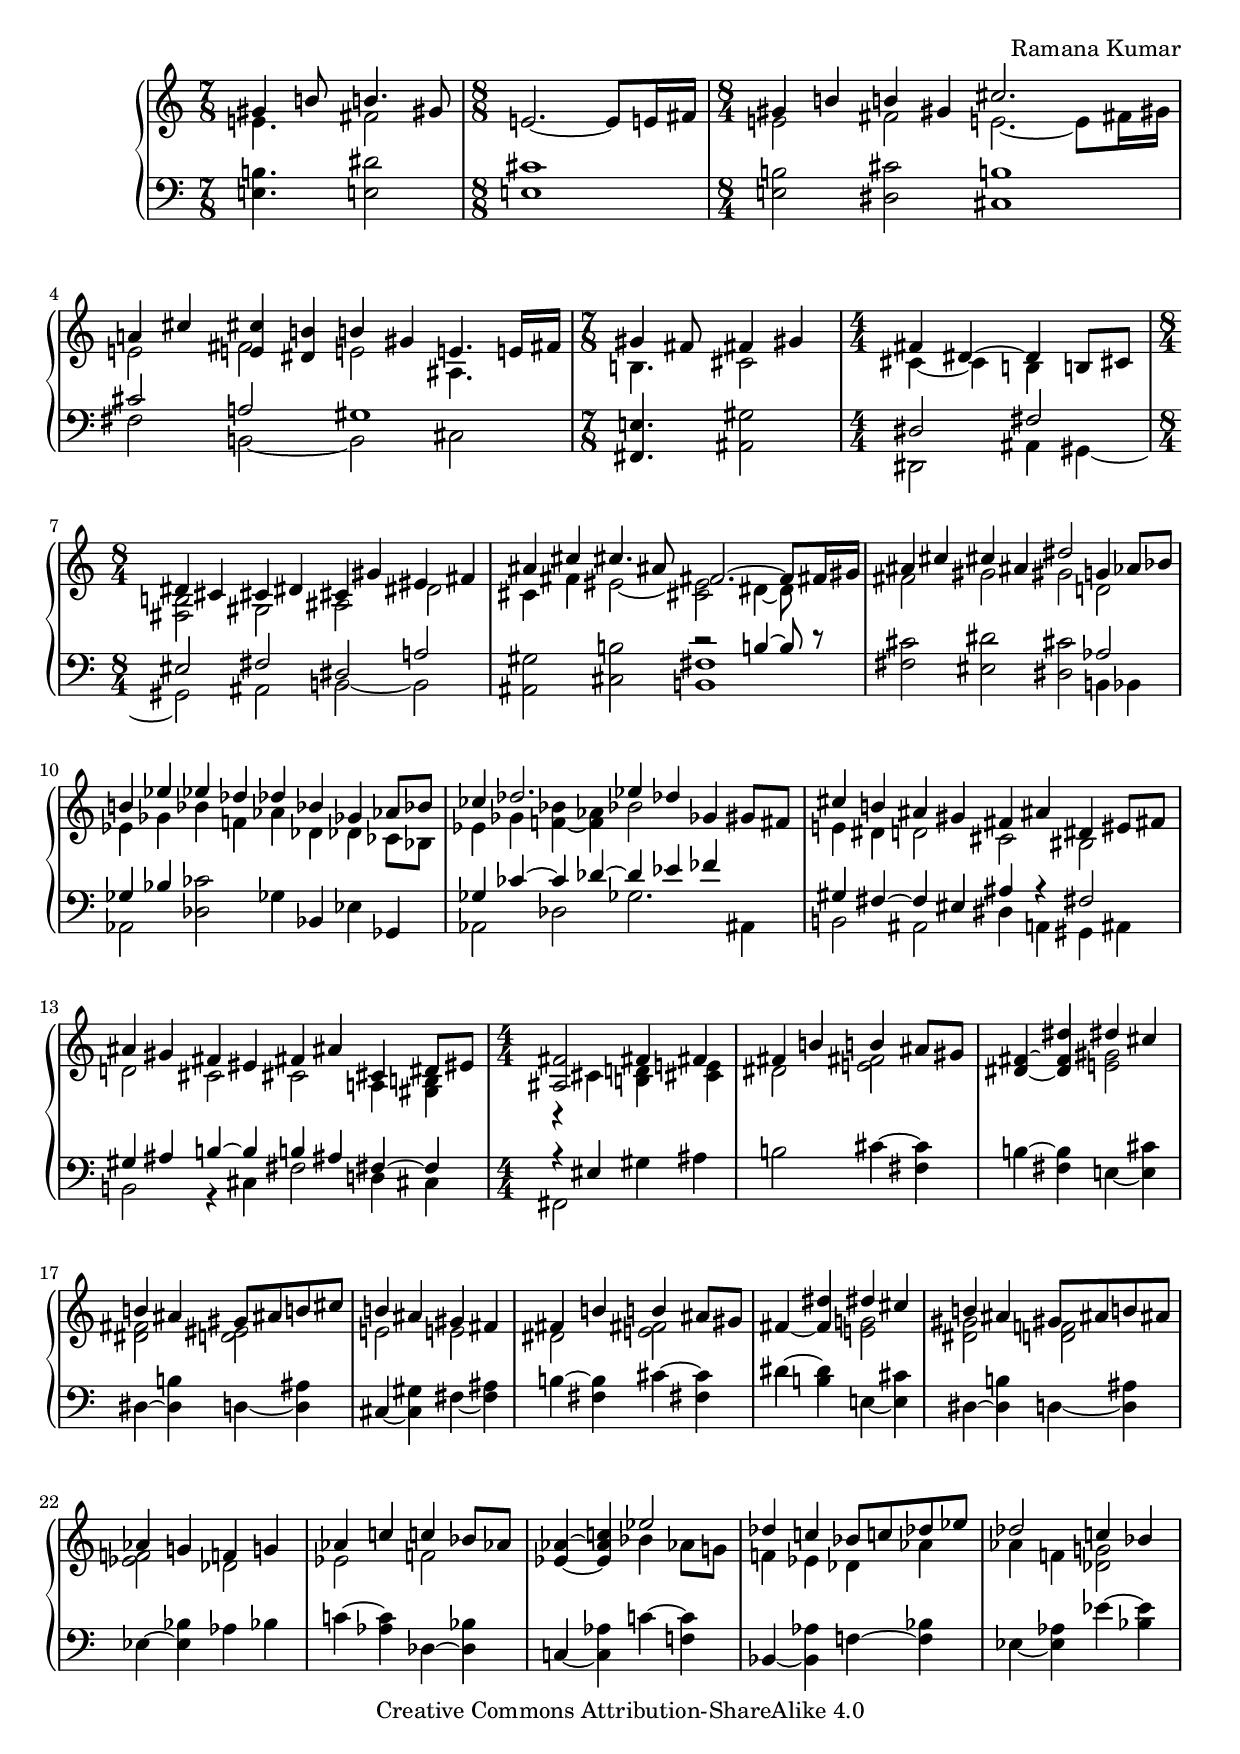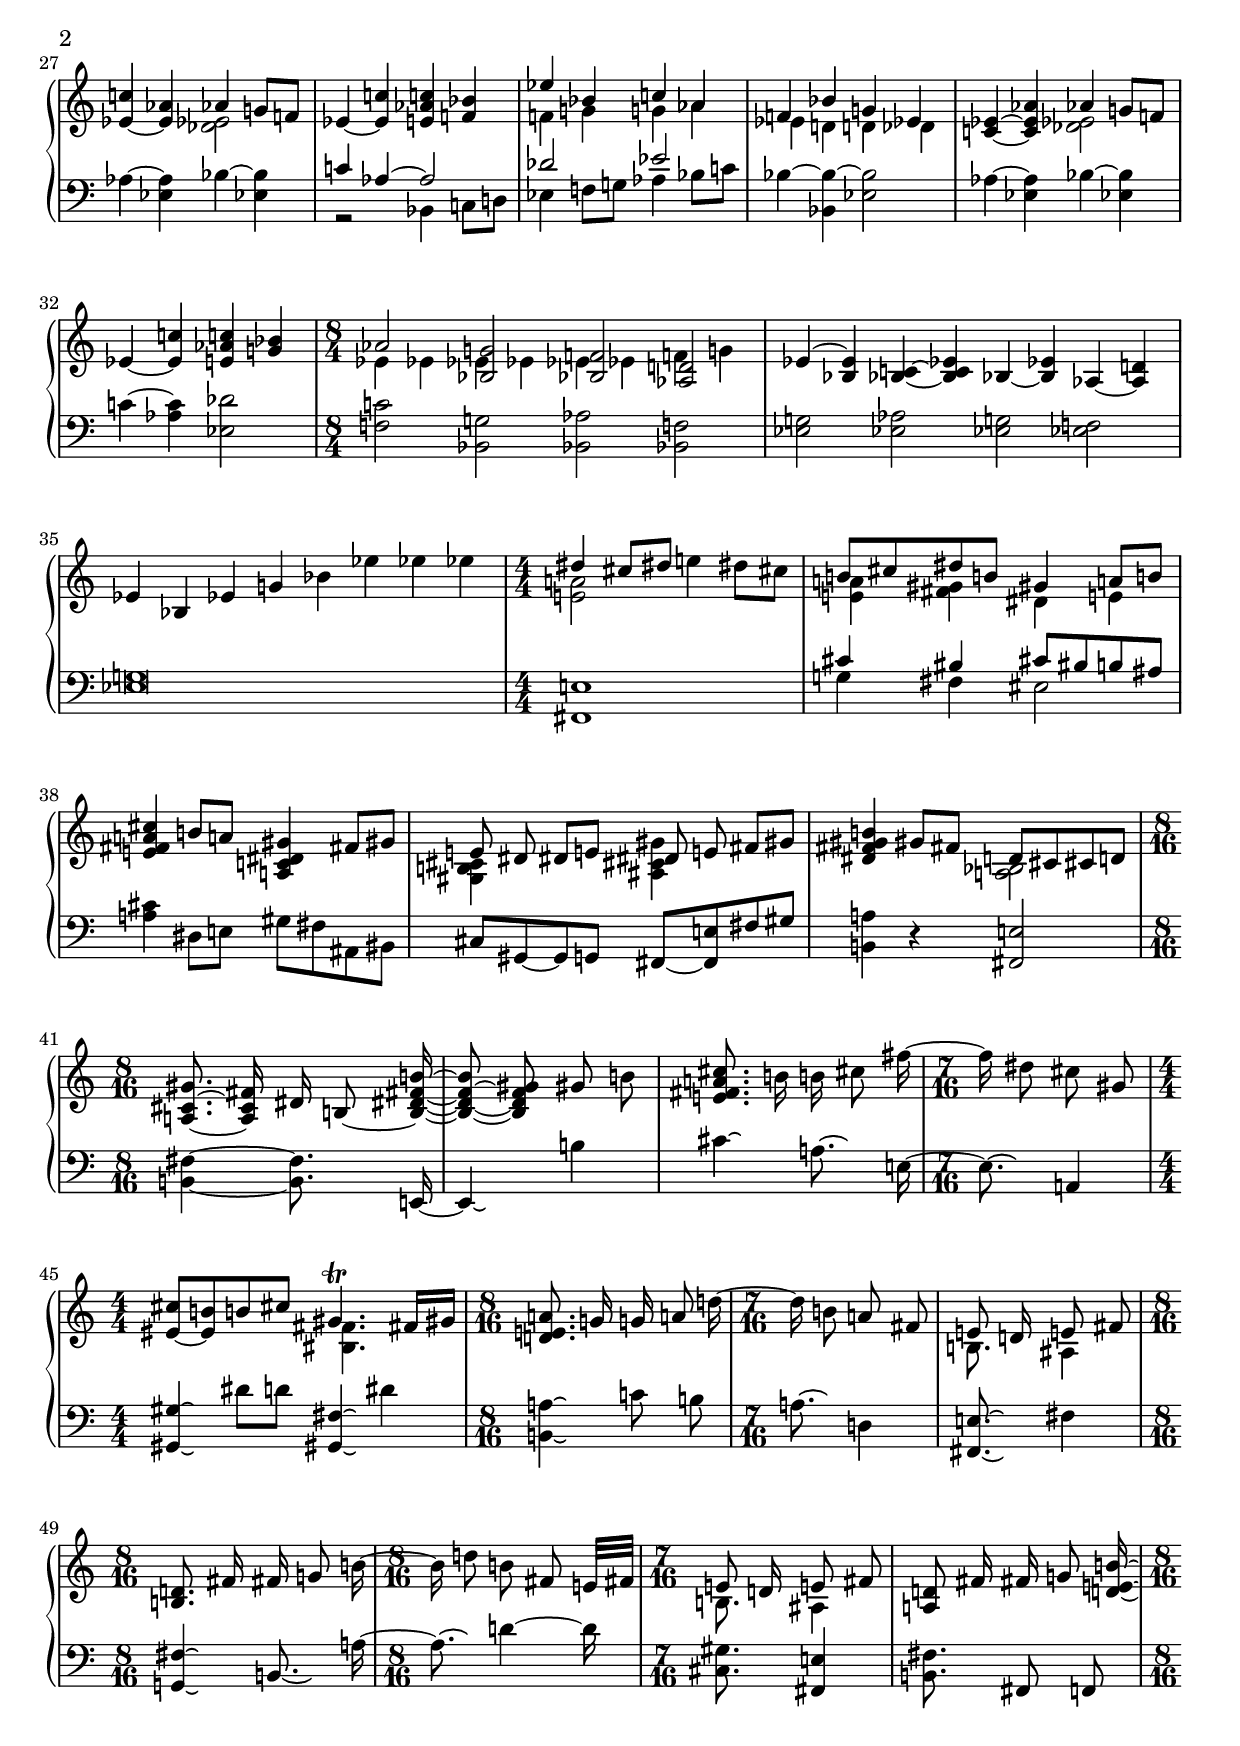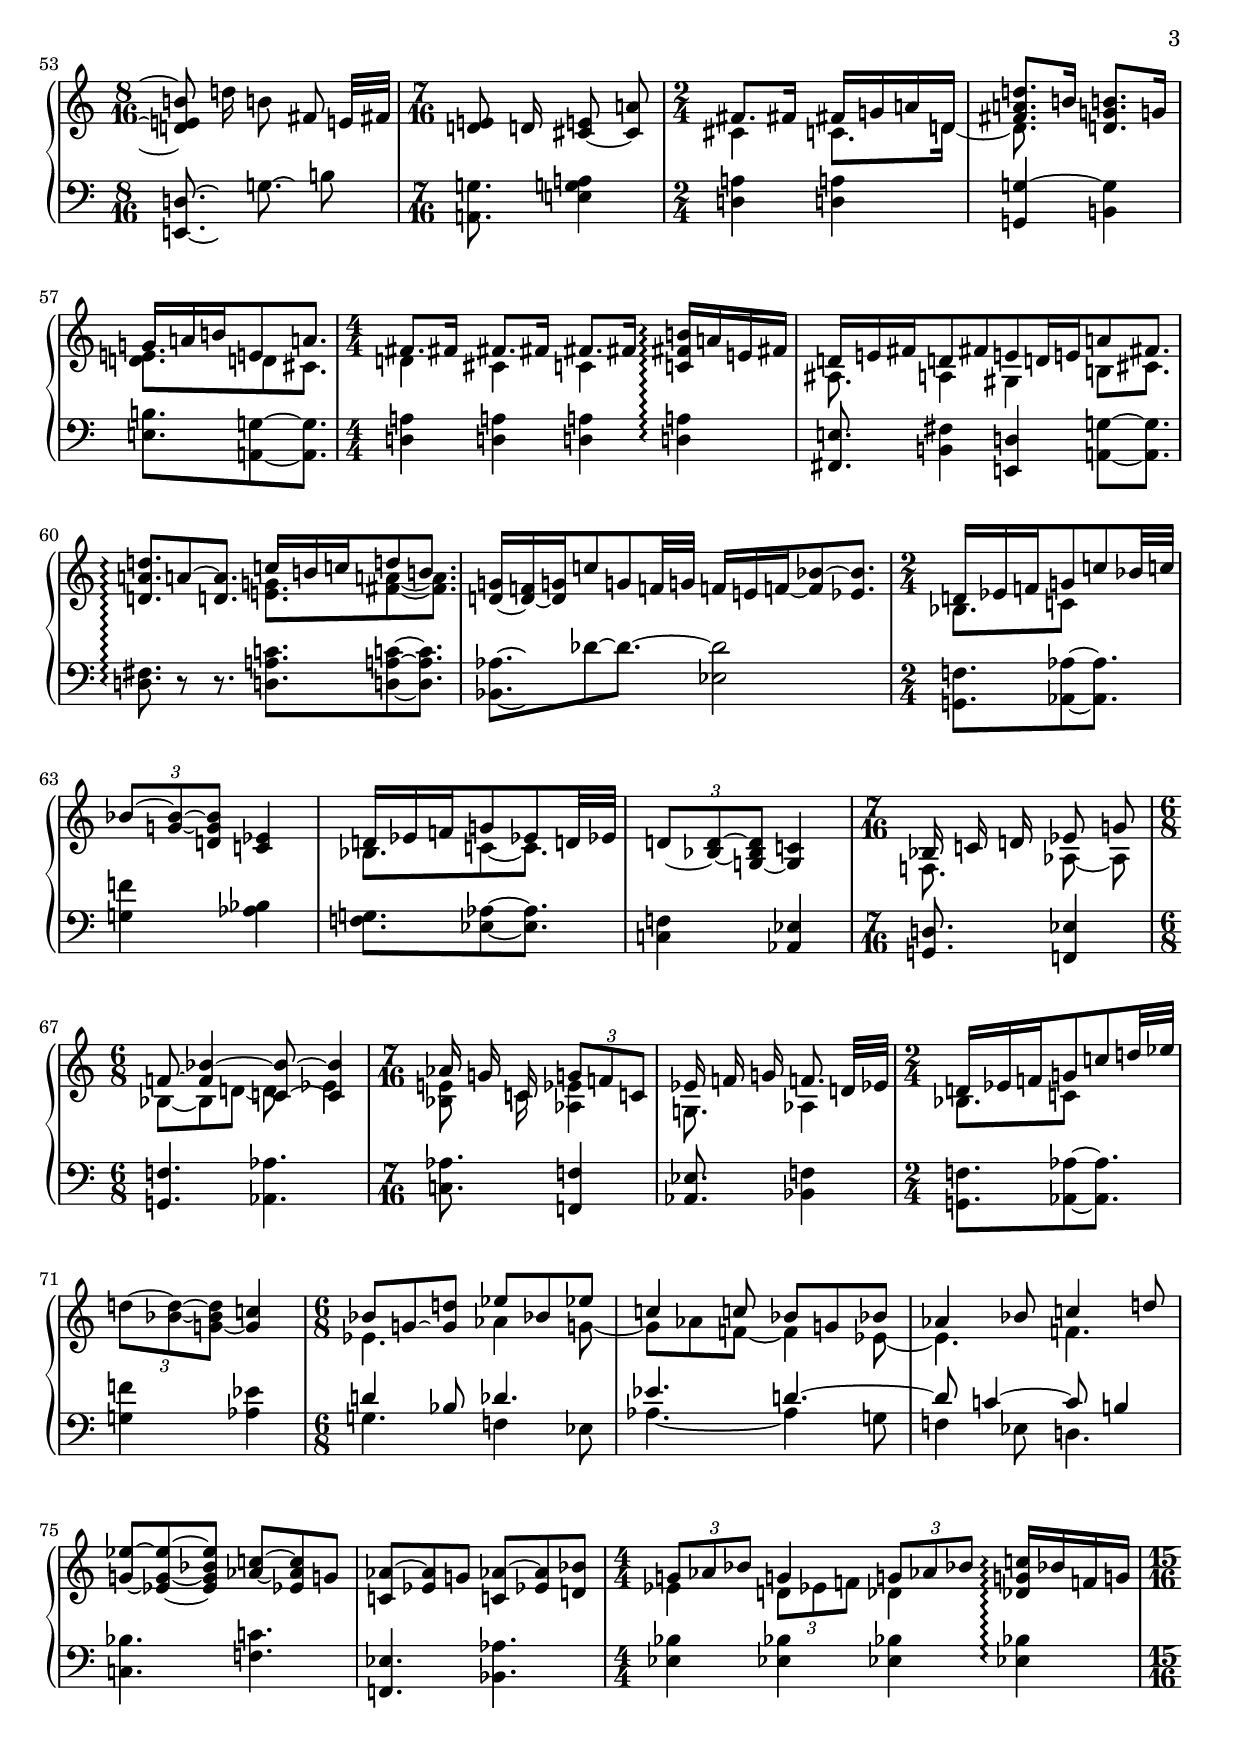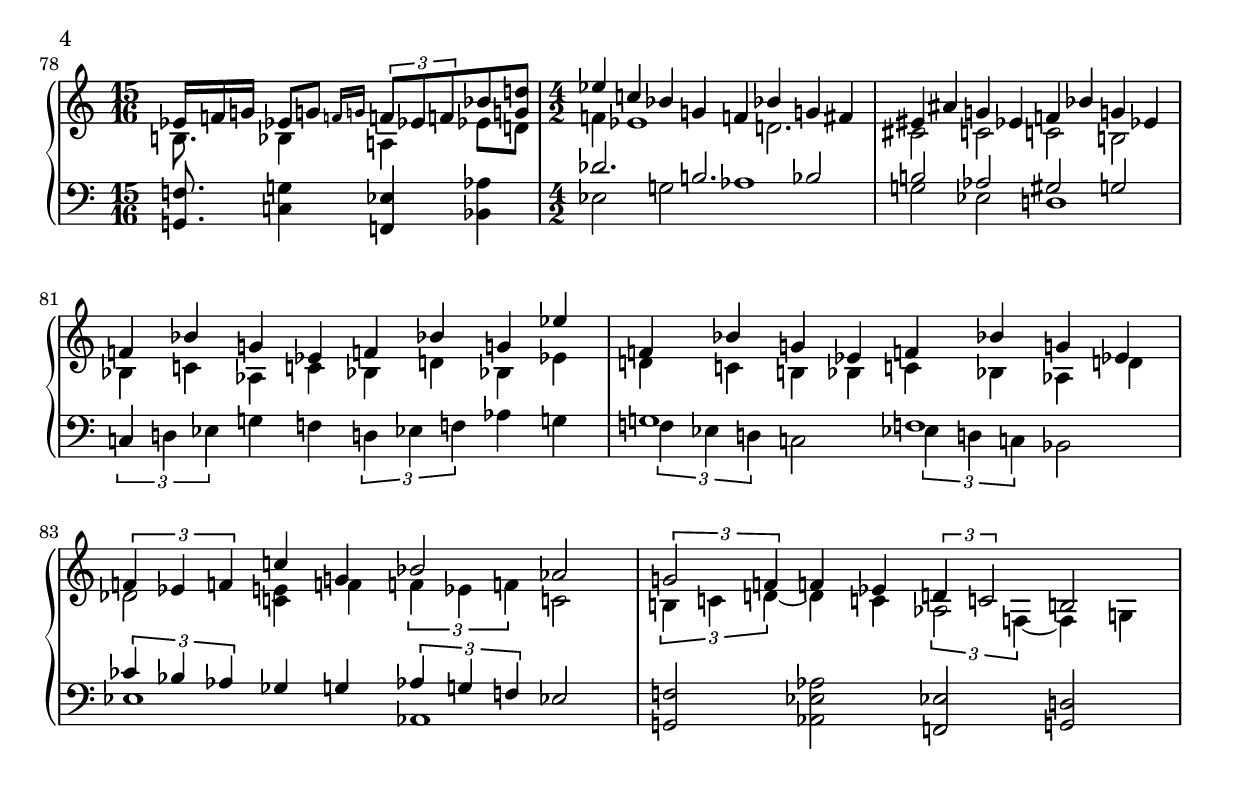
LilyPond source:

\version "2.24.0"

\header {
% title = "tbd"
  composer = "Ramana Kumar"
  date = "2015"
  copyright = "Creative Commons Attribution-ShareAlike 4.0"
% dedication = "tbd"
}

#(set-default-paper-size "a4" 'portrait)
#(ly:set-option 'point-and-click #f)

\score {
  \new PianoStaff <<
    \new Staff {
      \accidentalStyle PianoStaff.dodecaphonic
      \override PianoStaff.TimeSignature.style = #'numbered
      \set PianoStaff.connectArpeggios = ##t

      \clef treble

      \time 7/8
      << { gis'4 b'8 b'4. gis'8 }
      \\ { e'4. fis'2 } >>
      |

      \time 8/8
      e'2. ~ e'8 e'16 fis'
      |

      \time 8/4
      << { gis'4 b' b' gis' cis''2. s8 }
      \\ { e'2 fis' e'2. ~ e'8 fis'16 gis' } >>
      |

      << { a'4 cis'' < e' cis''> < dis' b'> b' gis' e'4. e'16 fis' }
      \\ { e'2 fis' e' ais4. s8 } >>
      |

      \time 7/8
      << { gis'4 fis'8 fis'4 gis' }
      \\ { b4. cis'2 } >>
      |

      \time 4/4
      << { fis'4 dis'4 ~ dis' b8 cis' }
      \\ { cis'4 ~ cis' b s } >>
      |

      \time 8/4
      << { dis'4 cis' cis' dis' cis' gis' eis' fis' }
      \\ { < fis b>2 gis ais dis' } >>
      |

      << { ais'4 cis'' cis''4. ais'8 fis'2. ~ fis'8 fis'16 gis' }
      \\ { cis'4 fis' eis'2 ~ < cis' eis'> dis'4 ~ dis'8 } >>
      |

      << { ais'4 cis'' cis'' ais' dis''2 g'4 aes'8 bes' }
      \\ { fis'2 gis' gis' d' } >>
      |

      << { b'4 ees'' ees'' des'' des'' bes' ges' aes'8 bes' }
      \\ { ees'4 ges' bes' f' aes' des' des' ces'8 bes } >>
      |

      << { ces''4 des''2. ees''4 des'' ges' gis'8 fis' }
      \\ { ees'4 ges' < f' bes'> ~ < f' aes'> bes'2 s } >>
      |

      << { cis''4 b' ais' gis' fis' ais' dis' eis'8 fis' }
      \\ { e'4 dis' d'2 cis' bis } >>
      |

      << { ais'4 gis' fis' eis' fis' ais' cis' dis'8 eis' }
      \\ { d'2 cis' cis' a4 <gis b> } >>
      |

      \time 4/4
      << { <ais fis'>2 fis'4 fis' }
      \\ { r4 cis' < b d'> < cis' e'> } >>
      |

      << { fis'4 b' b' ais'8 gis' }
      \\ { dis'2 < e' fis'> } >>
      |

      < dis' fis'>4 ~ < dis' fis' dis''> << { dis'' cis'' } \\  < e' gis'>2 >>
      |

      << { b'4 ais' gis'8 ais' b' cis'' }
      \\ { < dis' fis'>2 < d' eis'> } >>
      |

      << { b'4 ais' gis' fis' }
      \\ {e'2 e' } >>
      |

      << { fis'4 b' b' ais'8 gis' }
      \\ { dis'2 < e' fis'> } >>
      |

      fis'4 ~ < fis' dis''> << { dis'' cis'' } \\  < e' g'>2 >>
      |

      << { b'4 ais' gis'8 ais' b' ais' }
      \\ { < dis' gis'>2 < d' f'> } >>
      |

      << { aes'4 g' f' g' }
      \\ { < ees' f'>2 des' } >>
      |

      << { aes'4 c'' c'' bes'8 aes' }
      \\ { ees'2 f' } >>
      |

      < ees' aes'>4 ~ < ees' aes' c''>
      << { ees''2 } \\ { bes'4 aes'8 g' } >>
      |

      << { des''4 c'' bes'8 c'' des'' ees'' }
      \\ { f'4 ees' des' aes' } >>
      |

      << { des''2 c''4 bes' }
      \\ { aes'4 f' < des' g'>2 } >>
      |

      < ees' c''>4 ~ < ees' aes'> << { aes' g'8 f' } \\ < des' ees'>2 >>
      |

      ees'4 ~ < ees' c''> < e' aes' c''> < f' bes'>
      |

      << { ees''4 bes' c'' aes' }
      \\ { f' g' g' aes' } >>
      |

      << { f' bes' g' ees' }
      \\ { ees' d' d' des' } >>
      |

      < c' ees'>4 ~ < c' ees' aes'> << { aes' g'8 f' } \\ < des' ees'>2 >>
      |

      ees'4 ~ < ees' c''> < e' aes' c''> < g' bes'>
      |

      \time 8/4
      << { aes'2 < bes g'> < bes f'> < aes d'> }
      \\ { ees'4 ees' ees' ees' ees' ees' f' g' } >>
      |

      ees'4 ~ < ees' bes> < bes c'> ~ < bes c' ees'>
      bes4 ~ < bes ees'> aes ~ < aes d'>
      |

      ees'4 bes ees' g' bes' ees'' ees'' ees''
      |

      \time 4/4
      << { dis''4 cis''8 dis'' } \\ < e' a'>2 >> e''4 dis''8 cis''
      |

      << { b'8 cis'' dis'' b' gis'4 a'8 b' }
      \\ { < e' a'>4 < fis' gis'> dis' e' } >>
      |

      < e' fis' a' cis''>4 b'8 a' < a c' dis' gis'>4 fis'8 gis'
      |

      << { e'8 dis' } \\ { < gis b cis'>4} >> dis'8 e'
      << { dis'8 e' } \\ { < ais cis' gis'>4 } >> fis'8 gis'
      |

      < dis' fis' gis' b'>4 gis'8 fis'
      << { d'8 cis' cis' d' }
      \\ { < a bes>2 } >>
      |

      \time 8/16
      < a cis' gis'>8. ~ < a cis' fis'>16 dis' b8 ~
      < b dis' fis' b'>16 ~
      |
      < b dis' fis' b'>8 ~
      < b dis' fis' gis'>8 gis' b'
      |

      < e' fis' a' cis''>8. b'16 b' cis''8 fis''16 ~
      |
      \time 7/16
      fis''16 dis''8 cis'' gis'8
      |

      \time 4/4
      < eis' cis''>8 ~ < eis' b'> b' cis''8 << gis'4.\trill \\ < bis fis'>4. >> fis'16 gis'
      |

      \time 8/16
      < d' e' a'>8. g'16 g' a'8 d''16 ~
      |

      \time 7/16
      d''16 b'8 a' fis'
      |

      << { e'8 d'16 e'8 fis'}
      \\ { b8. ais4 } >>

      \time 8/16
      < b d'>8. fis'16 fis' g'8

      b'16 ~
      |

      \time 8/16
      b'16 d''8 b' fis'

      e'32 fis'
      |

      \time 7/16
      << { e'8 d'16 e'8 fis' } \\ { b8. ais4 } >>

      < a d'>8 fis'16 fis' g'8
      < d' e' b'>16 ~
      |

      \time 8/16
      < d' e' b'>8 d''16 b'8 fis'8
      e'32 fis'
      |

      \time 7/16
      < e' d'>8 d'16 < cis' e'>8 ~ < cis' a'>
      \time 2/4
      << { fis'8. fis'16 fis' g' a' d' } \\ { cis'4 c'8. d'16 ~ } >>

      << { < fis' a' d''>8. b'16 } \\ { d'8. s16 } >> < d' g' b'>8. g'16

      << { g' a' b' e'8 a'8. }
      \\ { < d' e'>8. d'8 cis'8. } >>
      |

      \time 4/4
      << { fis'8. fis'16 fis'8. fis'16 fis'8. fis'16 }
      \\ { d'4 cis' c' } >>
      < c' fis' b'>16\arpeggio a' e' fis'

      << { d'16 e'  fis' d'8 fis' e' d'16 e' a'8 fis'8. }
      \\ { ais8. a4 gis4 b8 cis'8. } >>
      |

      < d' a' d''>8.\arpeggio a'8 ~ < a' d'>8.
      << { c''16 b' c'' d''8 b'8. }
      \\ { < e' g'>8. < fis' a'>8 ~ < fis' a'>8. } >>
      |

      < d' g'>16 ~ < d' f'> ~ < d' g'> c''8 g'8
      f'32 g' f'16 e' f' ~ <f' bes'>8 ~ <ees' bes'>8.
      |

      \time 2/4
      << { d'16 ees' f' g'8 c'' bes'32 c'' }
      \\ { bes8. c'8 s8. } >>
      |

      \times 2/3 { bes'8 ~ <g' bes'> ~ <d' g' bes'> } <c' ees'>4
      |

      << { d'16 ees' f' g'8 ees' d'32 ees' }
      \\ { bes8. c'8 ~ c'8. } >>

      \times 2/3 { d'8 ~ <d' bes> ~ <d' bes g> ~ } < g c'>4

      \time 7/16
      << { bes16 c' d' ees'8 g' }
      \\ { f8. aes8 ~ aes8 } >>
      |

      \time 6/8
      << { f'8 ~ < f' bes'>4 ~ < c' bes'>8 ~ < c' bes'>4 }
      \\ { bes8 ~ bes d'8 ~ d'8 ees'4 } >>
      |

      \time 7/16
      << { aes'16 g' c'  \times 2/3 { g'8 f' c' } }
      \\ { <bes e'>8 c'16 <aes ees'>4 } >>

      << { ees'16 f' g' f'8. d'32 ees' }
      \\ { g8. aes4 } >>
      |

      \time 2/4
      << { d'16 ees' f' g'8 c'' d''32 ees'' }
      \\ { bes8. c'8 s8. } >>

      \times 2/3 { d''8 ~ <d'' bes'> ~ <d'' bes' g'> } ~ < g' c''>4
      |

      \time 6/8
      << { bes'8 g' ~ <g' d''> ees'' bes' ees'' }
      \\ { ees'4. aes'4 g'8 ~ } >>
      |

      << { c''4 c''8 bes' g' bes' }
      \\ { g'8 aes' f' ~ f'4 ees'8 ~ } >>
      |

      << { aes'4 bes'8 c''4 d''8 }
      \\ { ees'4. f' } >>
      |

      < g' ees''> 8 ~ < ees' g' ees''> ~ <ees' g' bes' ees''>
      < aes' c''> ~ < ees' aes' c''> g'
      |

      < c' aes'> ~ < ees' aes'> g'
      < c' aes'> ~ < ees' aes'> < d' bes'>
      |

      \time 4/4
      << { \times 2/3 { g'8 aes' bes' } g'4 \times 2/3 { g'8 aes' bes' }
           <des' g' c''>16\arpeggio bes' f' g'}
      \\ { ees'4 \times 2/3 { d'8 ees' f' } des'4 } >>
      |

      \time 15/16
      << { ees'16 f' g' ees'8 g' \grace { f'16 g' } \times 2/3 {f'8 ees' f'} bes'8 <g' d''> }
      \\ { b8. bes4 a ees'8 d' } >>
      |

      \time 4/2
      <<
        { ees''4 c'' bes' g' f' bes' g' fis' } \\
        { f'4 ees'1 d'2. }
      >>
      |

      <<
        { eis'4 ais' g' ees' f' bes' g' ees' } \\
        { cis'2 c' c' b }
      >>
      |

      <<
        { f'4 bes' g' ees' f' bes' g' ees'' } \\
        { bes4 c' aes c' bes d' bes ees' }
      >>
      |

      <<
        { f'4 bes' g' ees' f' bes' g' ees' } \\
        { d'4 c' b bes c' bes aes d' }
      >>
      |

      <<
        { \times 2/3 { f'4 ees' f' } c''4 g' bes'2 aes' } \\
        { des'2 <c' e'>4 f' \times 2/3 { f'4 ees' f' } c'2 }
      >>
      |

      <<
        { \times 2/3 { g'2 f'4 } f'4 ees' \times 2/3 { d'4 c'2 } b2 } \\
        { \times 2/3 { b4 c' d' } ~ d'4 c' \times 2/3 { aes2 f4 ~ } f4 g }
      >>

    }
    \new Staff {
      \clef bass

      < e b>4. < e dis'>2
      |

      < e cis'>1
      |

      < e b>2 < dis cis'> < cis b>1
      |

      << { cis'2 a gis1 }
      \\ { fis2 b, ~ b, cis } >>
      |

      < fis, e>4. < ais, gis>2
      |

      << { dis2 fis }
      \\ { dis,2 ais,4 gis, ~ } >>
      |

      << { eis2 fis dis a }
      \\ { gis, ais, b, ~ b, } >>
      |

      < ais, gis>2 < cis b> << { r2 b4 ~ b8 r } \\ < b, fis>1 >>
      |

      < fis cis'>2 < eis dis'> < dis cis'> << aes2 \\ { b,4 bes, } >>
      |

      << { ges4 bes } \\ aes,2 >> < des ces'>2 ges4 bes, ees ges,
      |

      << { ges4 ces' ~ ces' des' ~ des' ees' fes' s }
      \\ { aes,2 des ges2. ais,4 } >>
      |

      << { gis4 fis ~ fis eis ais r fis2 }
      \\ { b,2 ais, dis4 a, gis, ais, } >>
      |

      << { gis4 ais b ~ b b ais fis ~ fis }
      \\ { b,2 r4 cis fis2 d4 cis } >>
      |

      << { r4 eis } \\ { fis,2 } >> gis4 ais
      |

      b2 cis'4 ~ < cis' fis>
      |

      b4 ~ < fis b > e ~ < e cis'>
      |

      dis4 ~ < dis b> d ~ < d ais>
      |

      cis ~ < cis gis> fis ~ < fis ais>
      |

      b4 ~ < fis b> cis' ~ < cis' fis>
      |

      dis'4 ~ < b dis'> e ~ < e cis'>
      |

      dis4 ~ < dis b> d ~ < d ais>
      |

      ees4 ~ < ees bes> aes bes
      |

      c'4 ~ < c' aes> des ~ < des bes>
      |

      c4 ~ < c aes> c' ~ < c' f>
      |

      bes, ~ < bes, aes> f ~ < f bes>
      |

      ees4 ~ < ees aes> ees' ~ < ees' bes>
      |

      aes4 ~ < aes ees> bes ~ < bes ees>
      |

      << { c'4 aes ~ aes2 }
      \\ { r2 bes,4 c8 d } >>
      |

      << { des'2 ees' }
      \\ { ees4 f8 g aes4 bes8 c' } >>
      |

      bes4 ~ < bes, bes> ~ < bes ees>2
      |

      aes4 ~ < aes ees> bes ~ < bes ees>
      |

      c'4 ~ < c' aes> < ees des'>2
      |

      < f c'>2 < bes, g> < bes, aes>2 < bes, f>
      |

      < ees g>2 < ees aes> < ees g>2 < ees f>
      |

      < ees g>\breve
      |

      < fis, e>1
      |

      << { cis'4 bis cis'8 bis b ais }
      \\ { g4 fis eis2 } >>
      |

      < a cis'>4 dis8 e gis8 fis ais,8 bis,
      |

      cis8 gis, ~ gis, g, fis, ~ < fis, e> fis gis
      |

      < b, a>4 r < fis, e>2

      < b, fis>4 ~ < b, fis>8. e,16 ~ e,4\laissezVibrer b4

      cis'4\laissezVibrer a8.\laissezVibrer e16 ~ e8.\laissezVibrer a,4
      |

      < gis, gis>4\laissezVibrer dis'8 d' < gis, fis>4\laissezVibrer dis'
      |

      < b, a>4\laissezVibrer c'8 b
      |
      a8.\laissezVibrer d4
      |

      < fis, e>8.\laissezVibrer fis4
      |
      < g, fis>4\laissezVibrer b,8.\laissezVibrer
      a16 ~
      |
      a8.\laissezVibrer d'4 ~ d'16 < cis gis>8. < fis, e>4

      < b, fis>8. fis,8 f,8

      <e, d>8.\laissezVibrer g8.\laissezVibrer b8 < a, g>8. < e g a>4 < d a> < d a>

      < g, g>4 ~ < b, g> < e b>8. < a, g>8 ~ <a, g>8.
      |

      < d a>4 < d a>  < d a> < d a>\arpeggio
      |

      < fis, e>8. < b, fis>4 < e, d> < a, g>8 ~ <a, g>8.
      |

      < d fis>8.\arpeggio r8 r8. < d a c'>8. < d a c'>8 ~ < d a c'>8.
      |

      < bes, aes>8.\laissezVibrer des'8 ~ des'8. ~ < ees des'>2

      < g, f>8. < aes, aes>8 ~ <aes, aes>8.

      < g f'>4 < aes bes>4
      |

      < f g>8. < ees aes>8 ~ < ees aes>8.
      < c f>4 < aes, ees>
      |

      < g, d>8. < f, ees>4
      < g, f>4. < aes, aes>4.
      |

      < c aes >8. < f, f>4
      |

      < aes, ees>8. < bes, f>4
      |

      < g, f>8. < aes, aes>8 ~ <aes, aes>8.
      < g f'>4 < aes ees'>
      |

      << { d'4 bes8 des'4. }
      \\ { g4. f4 ees8 } >>
      |

      << { ees'4. d' ~ }
      \\ { aes4. ~ aes4 g8 } >>
      |

      << { d'8 c'4 ~ c'8 b4 }
      \\ { f4 ees8 d4. } >>
      |

      < c bes >4. < f c'>
      |

      < f, ees> <bes, aes>
      |

      < ees bes>4 < ees bes> < ees bes> < ees bes>\arpeggio
      |

      < g, f>8. <c g>4 <f, ees> <bes, aes>
      |

      <<
        { des'2. b bes2 } \\
        { ees2 g aes1 }
      >>
      |

      <<
        { b2 aes gis g } \\
        { g2 ees d1 }
      >>
      |

      \times 2/3 { c4 d ees } g4 f
      \times 2/3 { d4 ees f } aes4 g
      |

      <<
        { g1 f1 } \\
        {
          \times 2/3 { f4 ees d } c2
          \times 2/3 { ees4 d c } bes,2
        }
      >>
      |

      <<
        {
          \times 2/3 { ces'4 bes aes } ges4 g
          \times 2/3 { aes4 g f } ees2
        } \\
        { ees1 aes, }
      >>
      |

      < g, f >2 < aes, ees aes > < f, ees > < g, d >

    }
  >>
\layout{}
}
